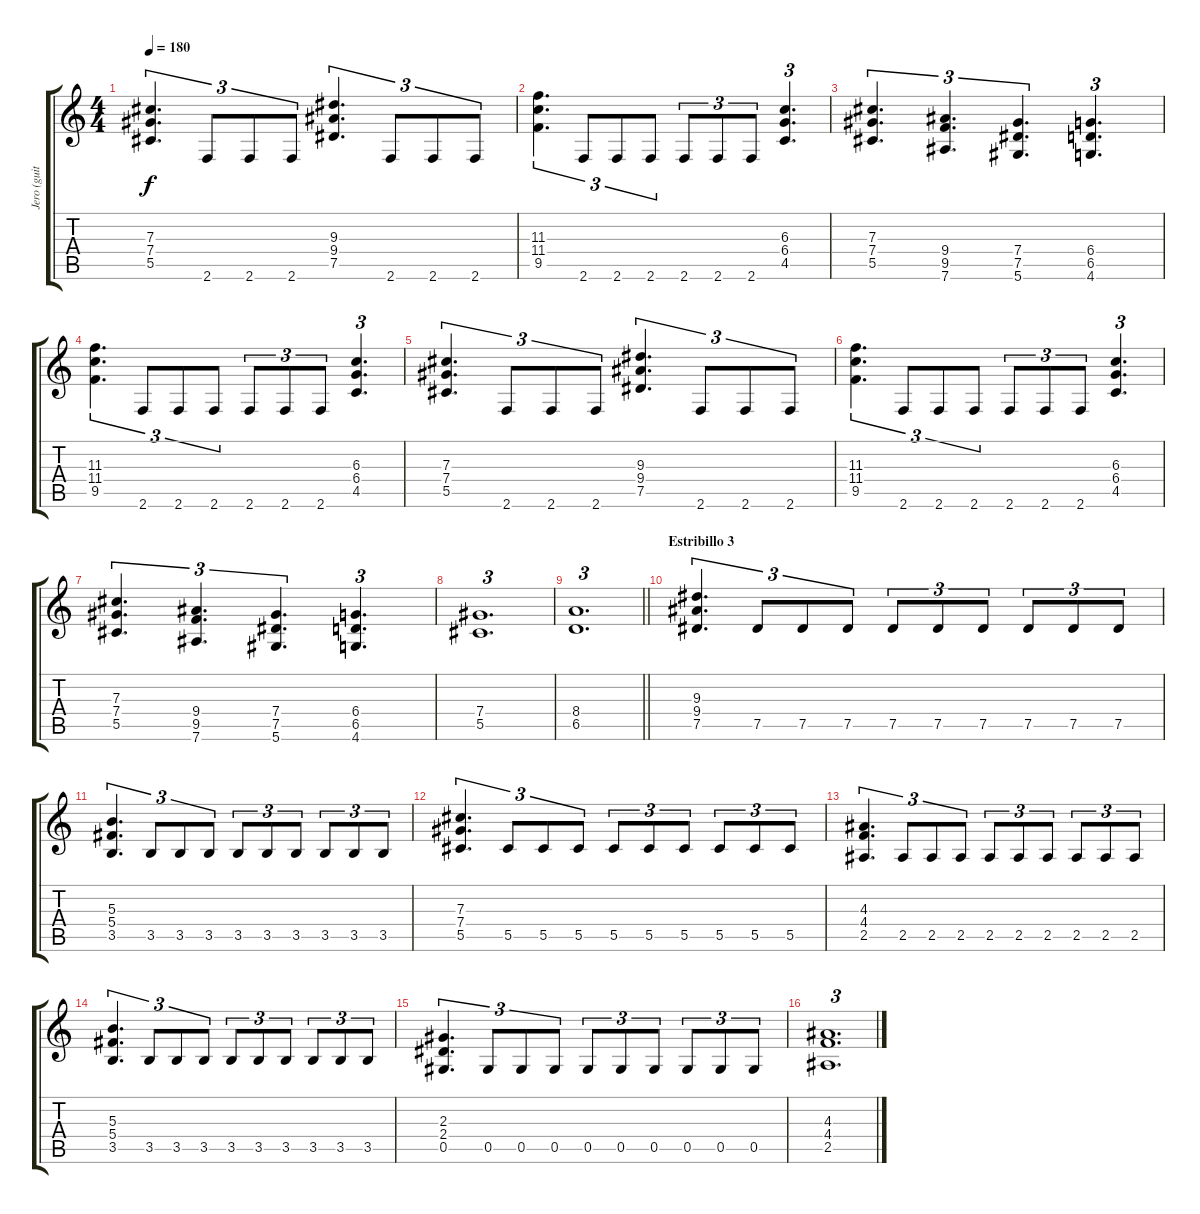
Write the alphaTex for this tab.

\track ("Jero (guitarra)" "Jero (guit") {instrument distortionguitar}
\staff {score tabs}
\tuning (Eb4 Bb3 Gb3 Db3 Ab2 Eb2) {hide}
\ts (4 4)
\tempo 180
\clef g2
\ks c
(7.3 7.4 5.5).4{d tu (3 2) dy f} 2.6.8{tu (3 2)} 2.6.8{tu (3 2)} 2.6.8{tu (3 2)} (9.3 9.4 7.5).4{d tu (3 2)} 2.6.8{tu (3 2)} 2.6.8{tu (3 2)} 2.6.8{tu (3 2)} |
(11.3 11.4 9.5).4{d tu (3 2)} 2.6.8{tu (3 2)} 2.6.8{tu (3 2)} 2.6.8{tu (3 2)} 2.6.8{tu (3 2)} 2.6.8{tu (3 2)} 2.6.8{tu (3 2)} (6.3 6.4 4.5).4{d tu (3 2)} |
(7.3 7.4 5.5).4{d tu (3 2)} (9.4 9.5 7.6).4{d tu (3 2)} (7.4 7.5 5.6).4{d tu (3 2)} (6.4 6.5 4.6).4{d tu (3 2)} |
(11.3 11.4 9.5).4{d tu (3 2)} 2.6.8{tu (3 2)} 2.6.8{tu (3 2)} 2.6.8{tu (3 2)} 2.6.8{tu (3 2)} 2.6.8{tu (3 2)} 2.6.8{tu (3 2)} (6.3 6.4 4.5).4{d tu (3 2)} |
(7.3 7.4 5.5).4{d tu (3 2)} 2.6.8{tu (3 2)} 2.6.8{tu (3 2)} 2.6.8{tu (3 2)} (9.3 9.4 7.5).4{d tu (3 2)} 2.6.8{tu (3 2)} 2.6.8{tu (3 2)} 2.6.8{tu (3 2)} |
(11.3 11.4 9.5).4{d tu (3 2)} 2.6.8{tu (3 2)} 2.6.8{tu (3 2)} 2.6.8{tu (3 2)} 2.6.8{tu (3 2)} 2.6.8{tu (3 2)} 2.6.8{tu (3 2)} (6.3 6.4 4.5).4{d tu (3 2)} |
(7.3 7.4 5.5).4{d tu (3 2)} (9.4 9.5 7.6).4{d tu (3 2)} (7.4 7.5 5.6).4{d tu (3 2)} (6.4 6.5 4.6).4{d tu (3 2)} |
(7.4 5.5).1{d tu (3 2)} |
\barLineRight lightlight
(8.4 6.5).1{d tu (3 2)} |
\section ("" "Estribillo 3")
(9.3 9.4 7.5).4{d tu (3 2)} 7.5.8{tu (3 2)} 7.5.8{tu (3 2)} 7.5.8{tu (3 2)} 7.5.8{tu (3 2)} 7.5.8{tu (3 2)} 7.5.8{tu (3 2)} 7.5.8{tu (3 2)} 7.5.8{tu (3 2)} 7.5.8{tu (3 2)} |
(5.3 5.4 3.5).4{d tu (3 2)} 3.5.8{tu (3 2)} 3.5.8{tu (3 2)} 3.5.8{tu (3 2)} 3.5.8{tu (3 2)} 3.5.8{tu (3 2)} 3.5.8{tu (3 2)} 3.5.8{tu (3 2)} 3.5.8{tu (3 2)} 3.5.8{tu (3 2)} |
(7.3 7.4 5.5).4{d tu (3 2)} 5.5.8{tu (3 2)} 5.5.8{tu (3 2)} 5.5.8{tu (3 2)} 5.5.8{tu (3 2)} 5.5.8{tu (3 2)} 5.5.8{tu (3 2)} 5.5.8{tu (3 2)} 5.5.8{tu (3 2)} 5.5.8{tu (3 2)} |
(4.3 4.4 2.5).4{d tu (3 2)} 2.5.8{tu (3 2)} 2.5.8{tu (3 2)} 2.5.8{tu (3 2)} 2.5.8{tu (3 2)} 2.5.8{tu (3 2)} 2.5.8{tu (3 2)} 2.5.8{tu (3 2)} 2.5.8{tu (3 2)} 2.5.8{tu (3 2)} |
(5.3 5.4 3.5).4{d tu (3 2)} 3.5.8{tu (3 2)} 3.5.8{tu (3 2)} 3.5.8{tu (3 2)} 3.5.8{tu (3 2)} 3.5.8{tu (3 2)} 3.5.8{tu (3 2)} 3.5.8{tu (3 2)} 3.5.8{tu (3 2)} 3.5.8{tu (3 2)} |
(2.3 2.4 0.5).4{d tu (3 2)} 0.5.8{tu (3 2)} 0.5.8{tu (3 2)} 0.5.8{tu (3 2)} 0.5.8{tu (3 2)} 0.5.8{tu (3 2)} 0.5.8{tu (3 2)} 0.5.8{tu (3 2)} 0.5.8{tu (3 2)} 0.5.8{tu (3 2)} |
(4.3 4.4 2.5).1{d tu (3 2)}
